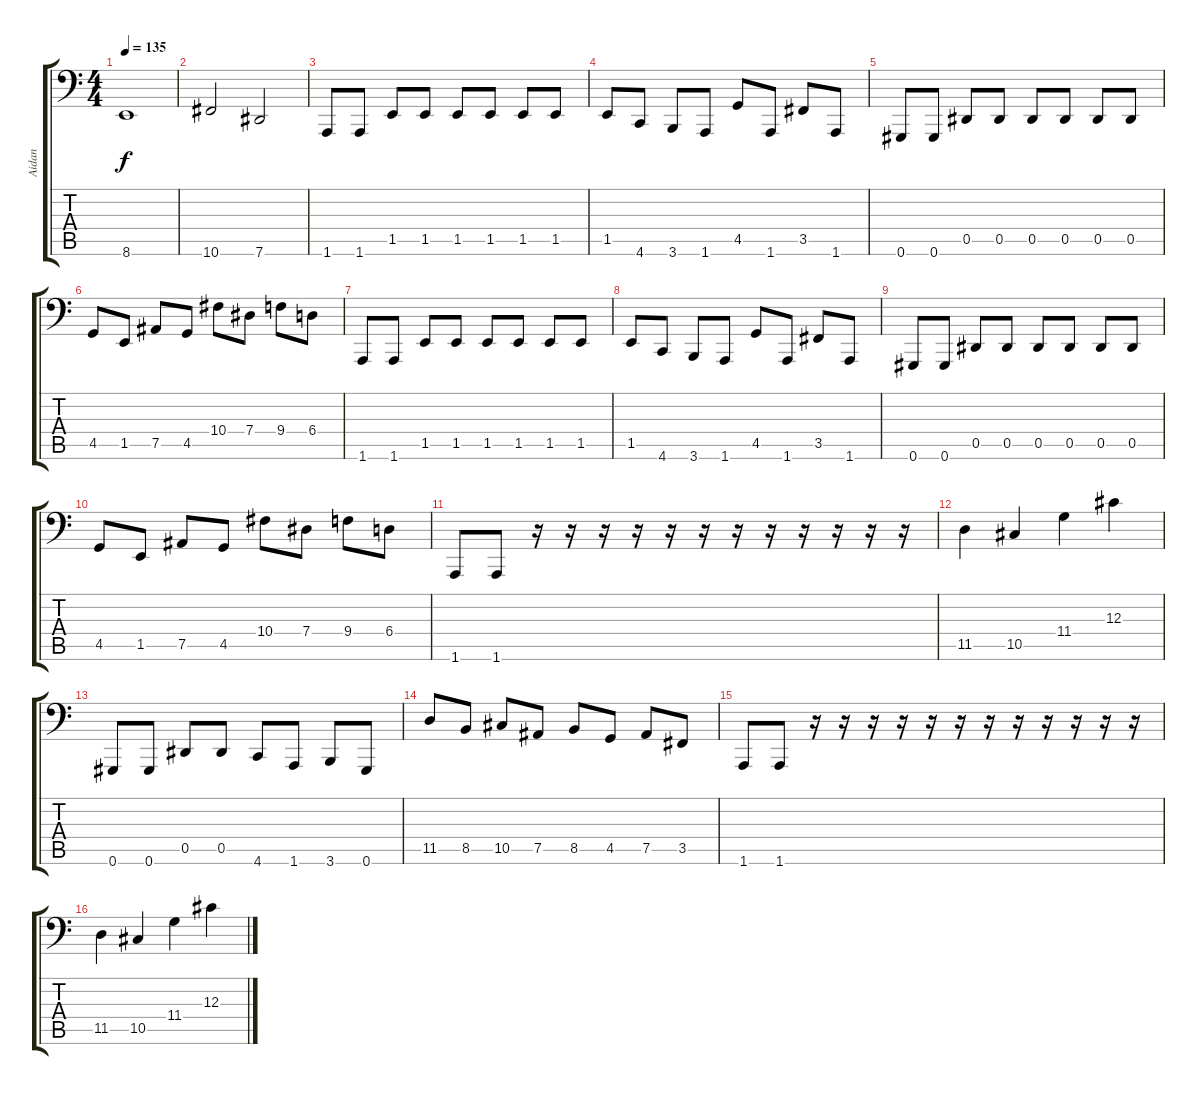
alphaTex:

\track ("Aidan" "Aidan") {instrument electricbasspick}
\staff {score tabs}
\tuning (Bb2 F2 Db2 Ab1 Eb1 Ab0) {hide}
\ts (4 4)
\tempo 135
\clef f4
\ks c
8.6.1{dy f} |
10.6.2 7.6.2 |
1.6.8 1.6.8 1.5.8 1.5.8 1.5.8 1.5.8 1.5.8 1.5.8 |
1.5.8 4.6.8 3.6.8 1.6.8 4.5.8 1.6.8 3.5.8 1.6.8 |
0.6.8 0.6.8 0.5.8 0.5.8 0.5.8 0.5.8 0.5.8 0.5.8 |
4.5.8 1.5.8 7.5.8 4.5.8 10.4.8 7.4.8 9.4.8 6.4.8 |
1.6.8 1.6.8 1.5.8 1.5.8 1.5.8 1.5.8 1.5.8 1.5.8 |
1.5.8 4.6.8 3.6.8 1.6.8 4.5.8 1.6.8 3.5.8 1.6.8 |
0.6.8 0.6.8 0.5.8 0.5.8 0.5.8 0.5.8 0.5.8 0.5.8 |
4.5.8 1.5.8 7.5.8 4.5.8 10.4.8 7.4.8 9.4.8 6.4.8 |
1.6.8 1.6.8 r.16 r.16 r.16 r.16 r.16 r.16 r.16 r.16 r.16 r.16 r.16 r.16 |
11.5.4 10.5.4 11.4.4 12.3.4 |
0.6.8 0.6.8 0.5.8 0.5.8 4.6.8 1.6.8 3.6.8 0.6.8 |
11.5.8 8.5.8 10.5.8 7.5.8 8.5.8 4.5.8 7.5.8 3.5.8 |
1.6.8 1.6.8 r.16 r.16 r.16 r.16 r.16 r.16 r.16 r.16 r.16 r.16 r.16 r.16 |
11.5.4 10.5.4 11.4.4 12.3.4
